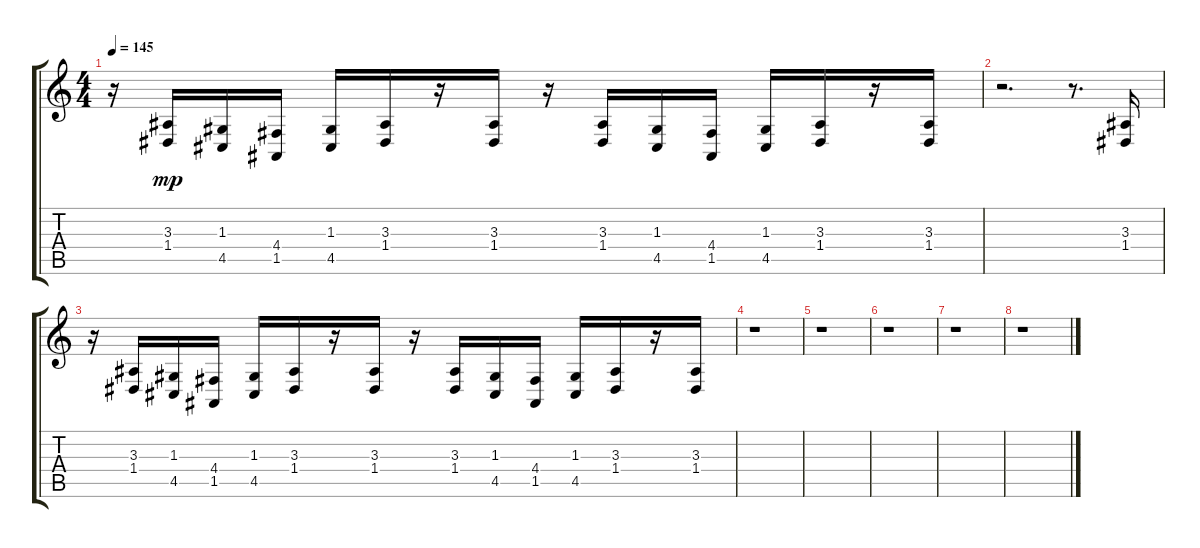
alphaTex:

\track "" {instrument synthbrass1}
\staff {score tabs}
\tuning (E4 B3 G3 D3 A2 E2) {hide}
\ts (4 4)
\tempo 145
\clef g2
\ks c
r.16{dy mp} (3.3 1.4).16 (1.3 4.5).16 (4.4 1.5).16 (1.3 4.5).16 (3.3 1.4).16 r.16 (3.3 1.4).16 r.16 (3.3 1.4).16 (1.3 4.5).16 (4.4 1.5).16 (1.3 4.5).16 (3.3 1.4).16 r.16 (3.3 1.4).16 |
r.2{d} r.8{d} (3.3 1.4).16 |
r.16 (3.3 1.4).16 (1.3 4.5).16 (4.4 1.5).16 (1.3 4.5).16 (3.3 1.4).16 r.16 (3.3 1.4).16 r.16 (3.3 1.4).16 (1.3 4.5).16 (4.4 1.5).16 (1.3 4.5).16 (3.3 1.4).16 r.16 (3.3 1.4).16 |
r.1 |
r.1 |
r.1 |
r.1 |
r.1
